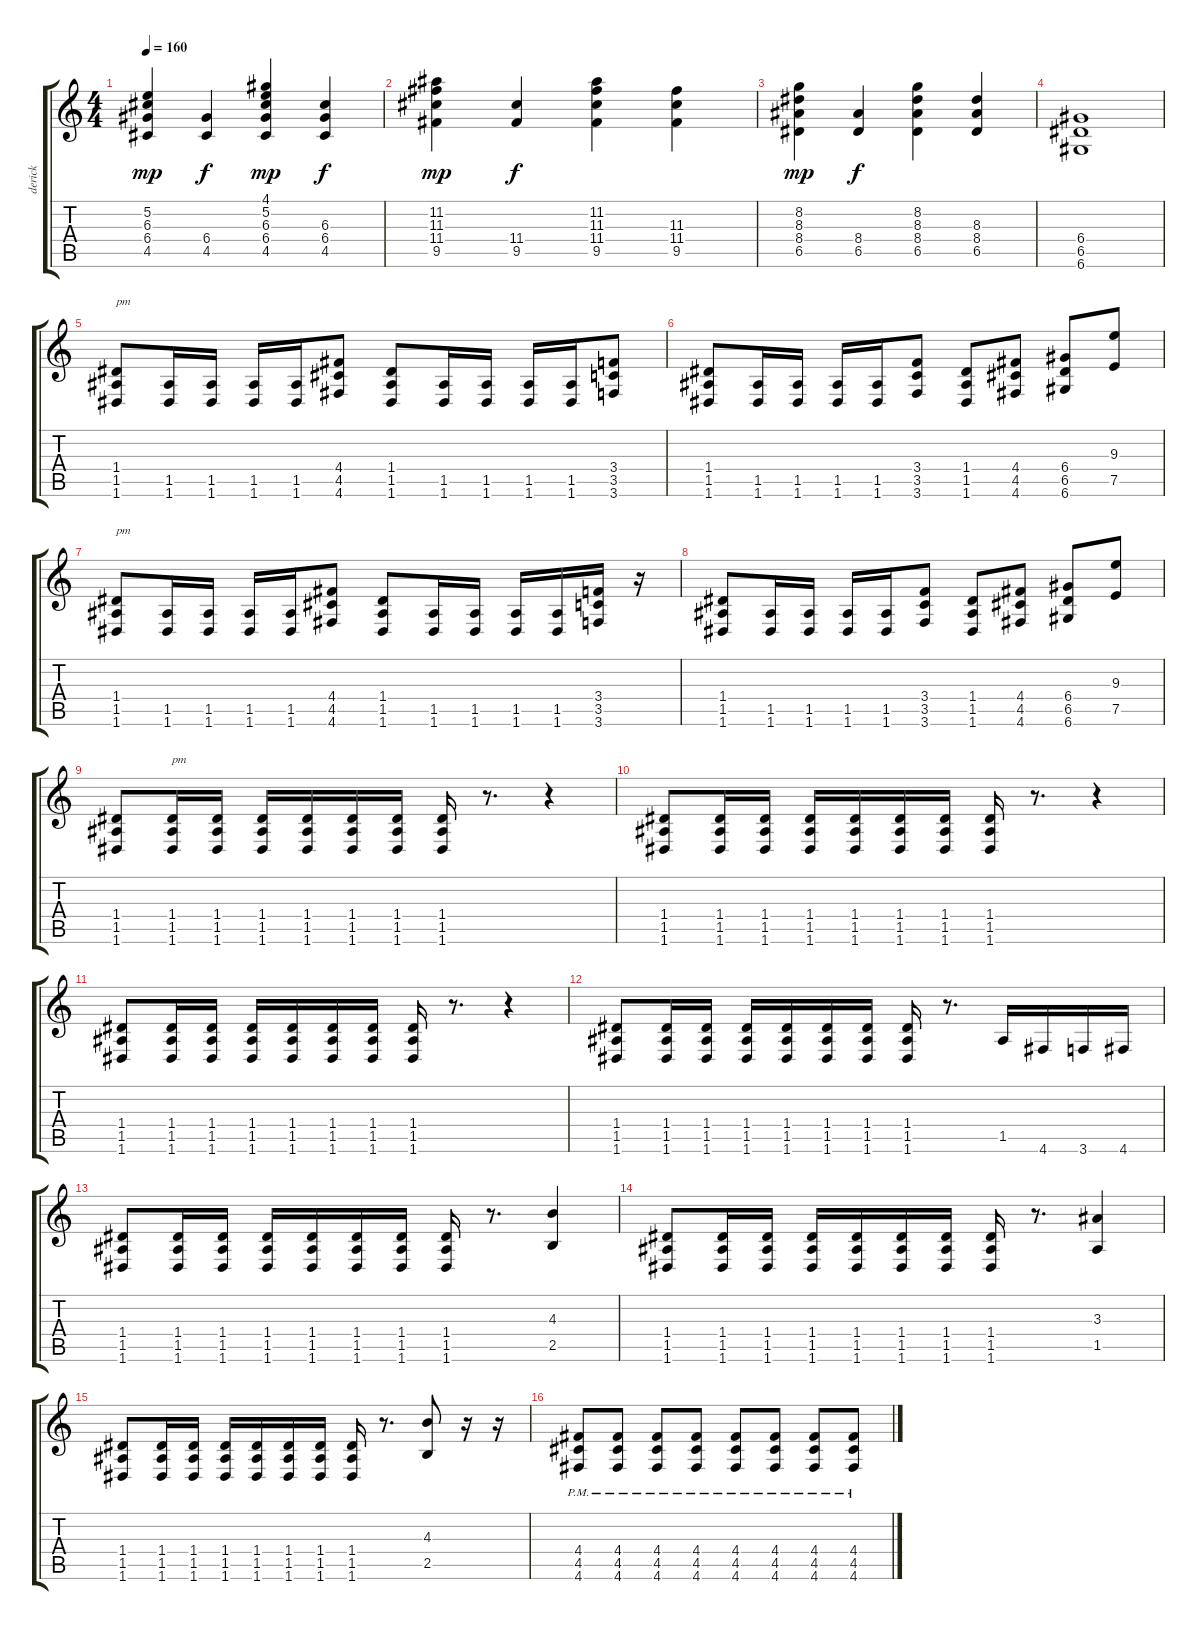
\track ("derick" "derick") {instrument distortionguitar}
\staff {score tabs}
\tuning (E4 B3 G3 D3 A2 D2) {hide}
\ts (4 4)
\tempo 160
\clef g2
\ks c
(5.2 6.3 6.4 4.5).4{dy mp} (6.4 4.5).4{dy f} (4.1 5.2 6.3 6.4 4.5).4{dy mp} (6.3 6.4 4.5).4{dy f} |
(11.2 11.3 11.4 9.5).4{dy mp} (11.4 9.5).4{dy f} (11.2 11.3 11.4 9.5).4 (11.3 11.4 9.5).4 |
(8.2 8.3 8.4 6.5).4{dy mp} (8.4 6.5).4{dy f} (8.2 8.3 8.4 6.5).4 (8.3 8.4 6.5).4 |
(6.4 6.5 6.6).1{volume 7} |
(1.4 1.5 1.6).8{txt "pm" volume 13} (1.5 1.6).16 (1.5 1.6).16 (1.5 1.6).16 (1.5 1.6).16 (4.4 4.5 4.6).8 (1.4 1.5 1.6).8 (1.5 1.6).16 (1.5 1.6).16 (1.5 1.6).16 (1.5 1.6).16 (3.4 3.5 3.6).8 |
(1.4 1.5 1.6).8 (1.5 1.6).16 (1.5 1.6).16 (1.5 1.6).16 (1.5 1.6).16 (3.4 3.5 3.6).8 (1.4 1.5 1.6).8 (4.4 4.5 4.6).8 (6.4 6.5 6.6).8 (9.3 7.5).8 |
(1.4 1.5 1.6).8{txt "pm" volume 13} (1.5 1.6).16 (1.5 1.6).16 (1.5 1.6).16 (1.5 1.6).16 (4.4 4.5 4.6).8 (1.4 1.5 1.6).8 (1.5 1.6).16 (1.5 1.6).16 (1.5 1.6).16 (1.5 1.6).16 (3.4 3.5 3.6).16 r.16 |
(1.4 1.5 1.6).8 (1.5 1.6).16 (1.5 1.6).16 (1.5 1.6).16 (1.5 1.6).16 (3.4 3.5 3.6).8 (1.4 1.5 1.6).8 (4.4 4.5 4.6).8 (6.4 6.5 6.6).8 (9.3 7.5).8 |
(1.4 1.5 1.6).8 (1.4 1.5 1.6).16{txt "pm"} (1.4 1.5 1.6).16 (1.4 1.5 1.6).16 (1.4 1.5 1.6).16 (1.4 1.5 1.6).16 (1.4 1.5 1.6).16 (1.4 1.5 1.6).16 r.8{d} r.4 |
(1.4 1.5 1.6).8 (1.4 1.5 1.6).16 (1.4 1.5 1.6).16 (1.4 1.5 1.6).16 (1.4 1.5 1.6).16 (1.4 1.5 1.6).16 (1.4 1.5 1.6).16 (1.4 1.5 1.6).16 r.8{d} r.4 |
(1.4 1.5 1.6).8 (1.4 1.5 1.6).16 (1.4 1.5 1.6).16 (1.4 1.5 1.6).16 (1.4 1.5 1.6).16 (1.4 1.5 1.6).16 (1.4 1.5 1.6).16 (1.4 1.5 1.6).16 r.8{d} r.4 |
(1.4 1.5 1.6).8 (1.4 1.5 1.6).16 (1.4 1.5 1.6).16 (1.4 1.5 1.6).16 (1.4 1.5 1.6).16 (1.4 1.5 1.6).16 (1.4 1.5 1.6).16 (1.4 1.5 1.6).16 r.8{d} 1.5.16 4.6.16 3.6.16 4.6.16 |
(1.4 1.5 1.6).8 (1.4 1.5 1.6).16 (1.4 1.5 1.6).16 (1.4 1.5 1.6).16 (1.4 1.5 1.6).16 (1.4 1.5 1.6).16 (1.4 1.5 1.6).16 (1.4 1.5 1.6).16 r.8{d} (4.3 2.5).4 |
(1.4 1.5 1.6).8 (1.4 1.5 1.6).16 (1.4 1.5 1.6).16 (1.4 1.5 1.6).16 (1.4 1.5 1.6).16 (1.4 1.5 1.6).16 (1.4 1.5 1.6).16 (1.4 1.5 1.6).16 r.8{d} (3.3 1.5).4 |
(1.4 1.5 1.6).8 (1.4 1.5 1.6).16 (1.4 1.5 1.6).16 (1.4 1.5 1.6).16 (1.4 1.5 1.6).16 (1.4 1.5 1.6).16 (1.4 1.5 1.6).16 (1.4 1.5 1.6).16 r.8{d} (4.3 2.5).8 r.16 r.16 |
(4.4{pm} 4.5{pm} 4.6{pm}).8 (4.4{pm} 4.5{pm} 4.6{pm}).8 (4.4{pm} 4.5{pm} 4.6{pm}).8 (4.4{pm} 4.5{pm} 4.6{pm}).8 (4.4{pm} 4.5{pm} 4.6{pm}).8 (4.4{pm} 4.5{pm} 4.6{pm}).8 (4.4{pm} 4.5{pm} 4.6{pm}).8 (4.4{pm} 4.5{pm} 4.6{pm}).8
